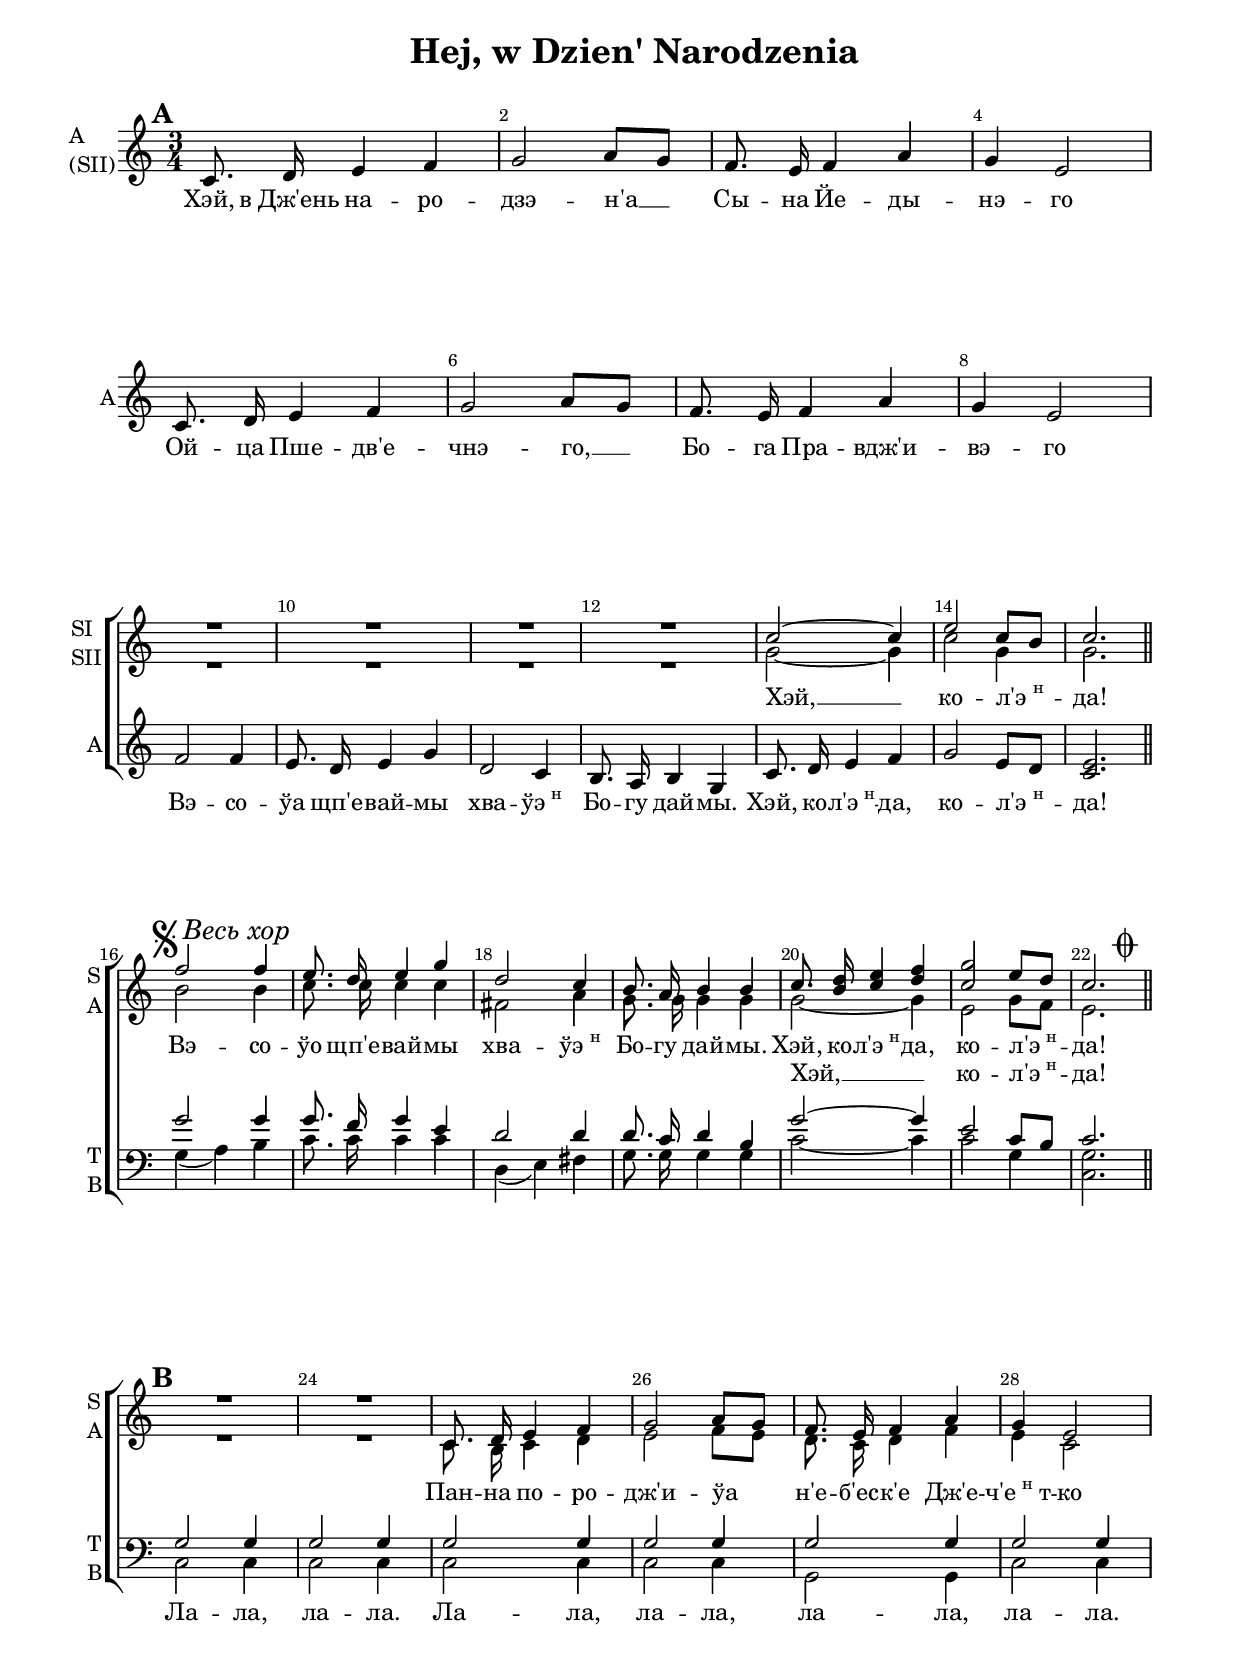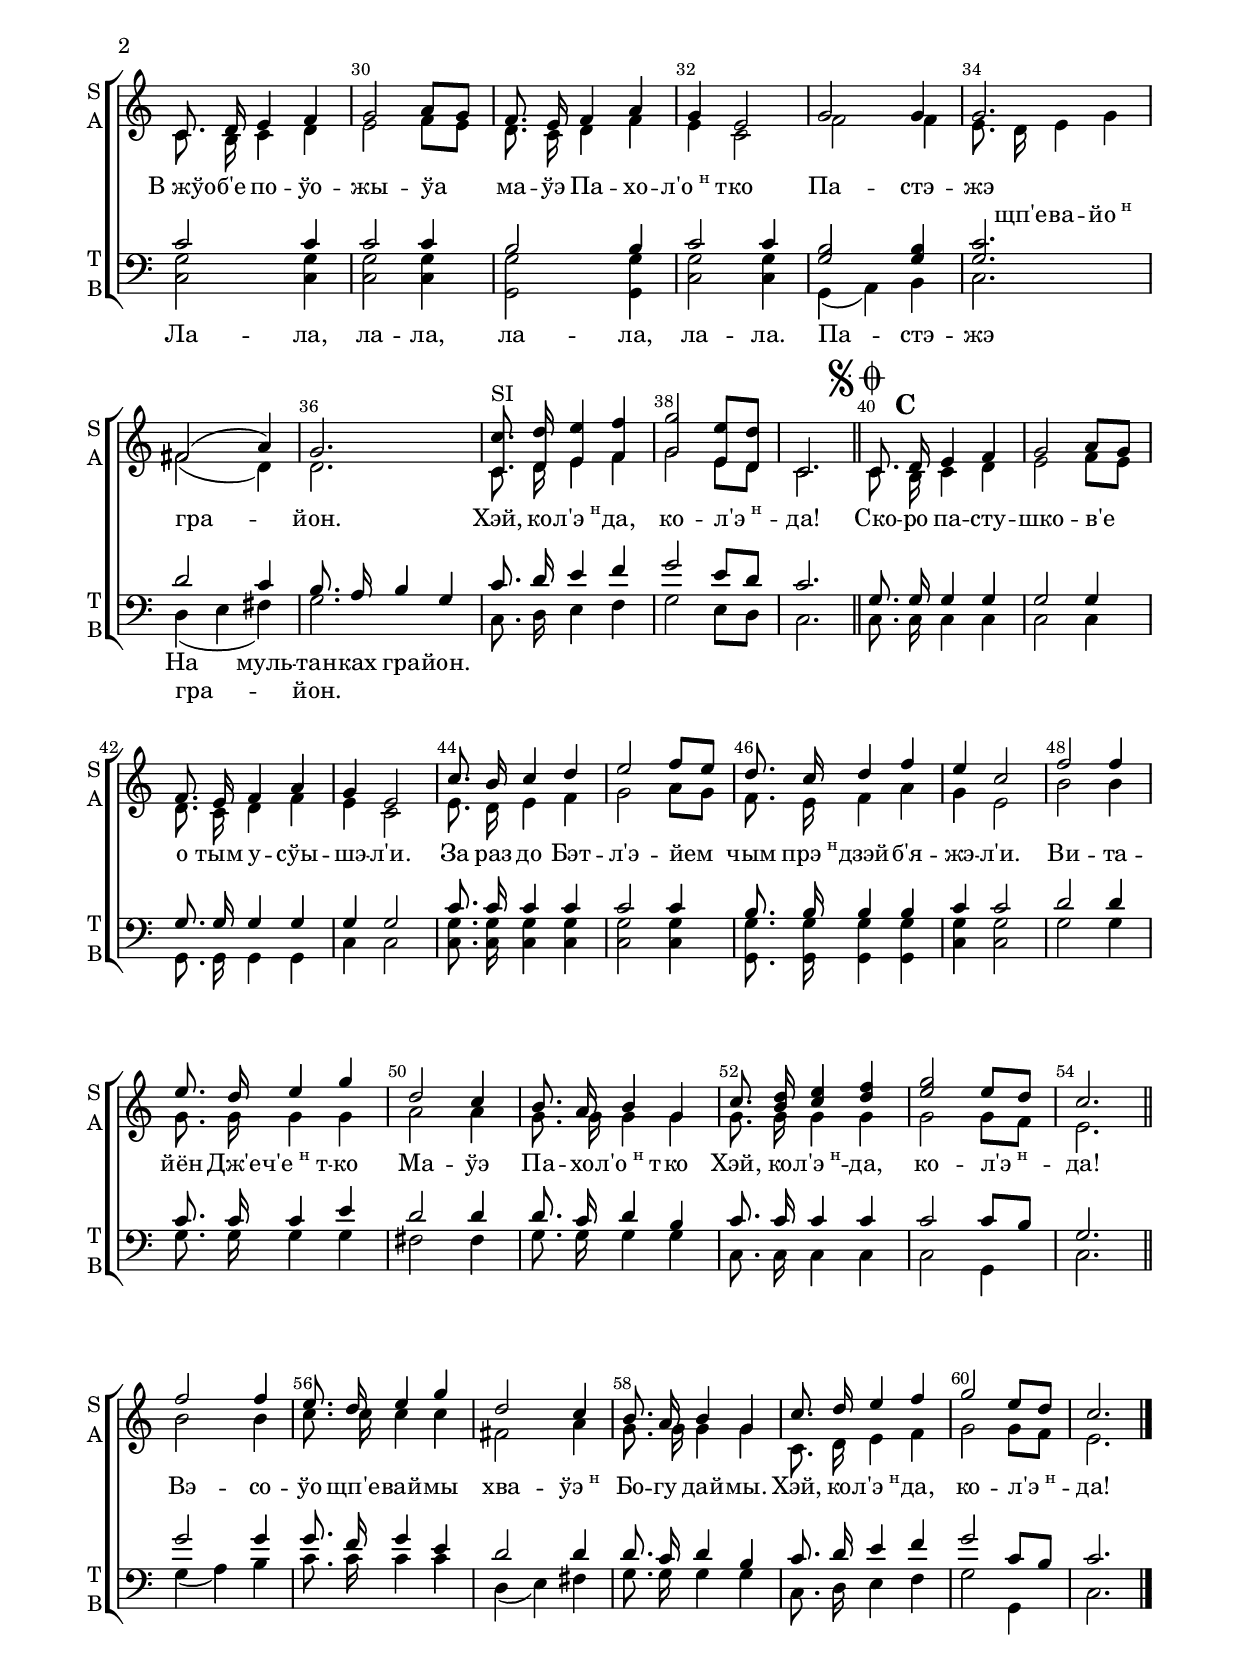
\version "2.18.2"

% закомментируйте строку ниже, чтобы получался pdf с навигацией
#(ly:set-option 'point-and-click #f)
#(ly:set-option 'midi-extension "mid")
#(set-default-paper-size "a4")
#(set-global-staff-size 19)

global = { \time 3/4 \key c \major }

sopIvoice = \relative c'' {
  \global
  \dynamicUp
  \autoBeamOff
  \override Score.BarNumber.break-visibility = #end-of-line-invisible
  \set Score.barNumberVisibility = #(every-nth-bar-number-visible 2)
  R2.*12 | c2~ c4 | e2 c8[ b] | c2. \bar "||"
  
}

sopIIvoice = \relative c'' {
  \global
  \autoBeamOff
  R2.*12 | g2~ g4 | c2 g4 | g2. \break
}

altbegin = \relative c' {
  \global
  \autoBeamOff
  \set Score.markFormatter = #format-mark-box-numbers
  \mark \default 
  c8. d16 e4 f | g2 a8[ g] | f8. e16 f4 a | g e2 | \break
  c8. d16 e4 f | g2 a8[ g] | f8. e16 f4 a | g e2 | \break
  f2 f4 | e8. d16 e4 g | d2 c4 | b8. a16 b4 g | c8. d16 e4 f | g2 e8[ d] | <c e>2.
}

sopvoice = \relative c'' {
  \autoBeamOff
  \set Score.markFormatter = #format-mark-box-alphabet
  \mark \markup { \musicglyph #"scripts.segno" \italic "Весь хор"}
  f2 f4 | e8. d16 e4 g | d2 c4 | b8. a16 b4 b | c8. <b d>16 <c e>4 <d f> | <c g'>2 e8[ d] | << c2. {s8 s s s s \mark \markup { \musicglyph #"scripts.coda" } s } >> \break 
  \set Score.markFormatter = #format-mark-box-numbers
  \mark \default
  R2.*2 | c,8. d16 e4 f | g2 a8[ g] | f8. e16 f4 a | g e2 | \break
  c8. d16 e4 f | g2 a8[ g] | f8. e16 f4 a | g e2 | 
  
  g2 g4 | g2. | fis2( a4) | g2. | <c, c'>8.^"SI" <d d'>16 <e e'>4 <f f'> | <g g'>2 <e e'>8[ <d d'>] | c2. \bar "||"
  
  \mark \markup { \musicglyph #"scripts.segno" \musicglyph #"scripts.coda" }
  c8. \mark \default d16 e4 f | g2 a8[ g] | f8. e16 f4 a | g e2 |
  c'8. b16 c4 d | e2 f8[ e] | d8. c16 d4 f | e c2 |
  f2 f4 | e8. d16 e4 g | d2 c4 | b8. a16 b4 g | c8. <b d>16 <c e>4 <d f> | <e g>2 e8[ d] | c2. \bar "||" \break 
  
  f2 f4 | e8. d16 e4 g | d2 c4 | b8. a16 b4 g | c8. d16 e4 f g2 e8[ d] c2. \bar "|."
}

altvoice = \relative c' {
  \autoBeamOff
  b'2 b4 | c8. c16 c4 c | fis,2 a4 | g8. g16 g4 g | g2~ g4 | e2 g8[ f] | e2. \bar "||"
  
  R2.*2 | c8. b16 c4 d | e2 f8[ e] | d8. c16 d4 f | e c2 |
  c8. b16 c4 d | e2 f8[ e] | d8. c16 d4 f | e c2 |
  
  f2 f4 | e8. d16 e4 g | fis2( d4) | d2. | c8. d16 e4 f | g2 e8[ d] | c2.
  
  
  c8. b16 c4 d | e2 f8[ e] | d8. c16 d4 f | e c2 | 
  e8. d16 e4 f | g2 a8[ g] f8. e16 f4 a | g e2 |
  b' b4 | g8. g16 g4 g | a2 a4 | g8. g16 g4 g |
  g8. g16 g4 g | g2 g8[ f] e2.
  
  b'2 b4 | c8. c16 c4 c | fis,2 a4 | g8. g16 g4 g | c,8. d16 e4 f g2 g8[ f] e2.
}

tenorvoice = \relative c'' {
  \global
  \autoBeamOff
  R2.*15
  g2 g4 | g8. f16 g4 e | d2 d4 | d8. c16 d4 b | g'2~ g4 | e2 c8[ b] c2.
  
  g2 g4 | g2 g4 | g2 g4 | g2 g4 | g2 g4 | g2 g4
  c2 c4 | c2 c4  b2 b4 | c2 c4 |
  
  <g b>2 q4 | <g c>2. | d'2 c4 | b8. a16 b4 g | c8. d16 e4 f | g2 e8[ d] | c2.
  
  g8. g16 g4 g | g2 g4 | g8. g16 g4 g | g g2 | 
  c8. c16 c4 c | c2 c4 | b8. b16 b4 b | c c2 | 
  d d4 | c8. c16 c4 e | d2 d4 | d8. c16 d4 b |
  c8. c16 c4 c | c2 c8[ b] g2.
  
  g'2 g4 | g8. f16 g4 e | d2 d4 | d8. c16 d4 b | c8. d16 e4 f | g2 c,8[ b] c2.
 
}

bassvoice = \relative c' {
    \global
    \autoBeamOff 
    R2.*15
    g4( a) b | c8. c16 c4 c | d,4( e) fis | g8. g16 g4 g | c2~ c4 | c2 g4 | <c, g'>2.
    c2 c4 | c2 c4 | c2 c4 | c2 c4 | g2 g4 | c2 c4 |
    <c g'>2 q4 | q2 q4 | <g g'>2 q4 | <c g'>2 q4 |
    
    g4( a) b | c2. | d4( e fis) | g2.
    c,8. d16 e4 f | g2 e8[ d] c2.
    
    c8. c16 c4 c | c2 c4 | g8. g16 g4 g | c c2 | 
    <c g'>8. q16 q4 q | q2 q4 | <g g'>8. q16 q4 q | <c g'>4 q2 |
    g' g4 g8. g16 g4 g | fis2 fis4 | g8. g16 g4 g |
    c,8. c16 c4 c | c2 g4 | c2.
    
    g'4( a) b | c8. c16 c4 c | d,4( e) fis | g8. g16 g4 g | c,8. d16  e4 f g2 g,4 c2.
    
}

verseone = \lyricmode {
  Хэй, в_Дж'ень на -- ро -- дзэ -- н'а __ Сы -- на Йе -- ды -- нэ -- го
  Ой -- ца Пше -- дв'е -- чнэ -- го, __ Бо -- га Пра -- вдж'и -- вэ -- го
  Вэ -- со -- ўа щп'е -- вай -- мы хва -- \markup{ "ўэ"\super"н"} Бо -- гу дай -- мы. Хэй, ко -- \markup{ "л'э"\super"н"} -- да, 
  ко -- \markup{ "л'э"\super"н"} -- да!
}
 
kolenda= \lyricmode {
  Хэй, __ ко -- \markup{ "л'э"\super"н"} -- да!
  
}

versesop = \lyricmode {
  Вэ -- со -- ўо щп'е -- вай -- мы хва -- \markup{ "ўэ"\super"н"} Бо -- гу дай -- мы. Хэй, ко -- \markup{ "л'э"\super"н"} -- да, 
  ко -- \markup{ "л'э"\super"н"} -- да!   

  Пан -- на по -- ро -- дж'и -- ўа н'е -- б'ес -- к'е Дж'е -- \markup{"ч'е"\super"н""т"} -- ко
  В_жўо -- б'е по -- ўо -- жы -- ўа ма -- ўэ Па -- хо -- \markup{"л'о"\super"н""т"} -- ко
  
  Па -- стэ -- жэ гра -- йон. 
  Хэй, ко -- \markup{ "л'э"\super"н"} -- да, ко -- \markup{ "л'э"\super"н"} -- да!
  
  Ско -- ро па -- сту -- шко -- в'е о тым у -- сўы -- шэ -- л'и.
  За раз до Бэт -- л'э -- йем чым \markup{ "прэ"\super"н"} -- дзэй -- б'я -- жэ -- л'и.
  Ви -- та -- йён Дж'е -- \markup{"ч'е"\super"н""т"} -- ко Ма -- ўэ Па -- хо --  \markup{"л'о"\super"н""т"} -- ко
  
  Хэй, ко -- \markup{ "л'э"\super"н"} -- да, ко -- \markup{ "л'э"\super"н"} -- да!
  
  Вэ -- со -- ўо щп'е -- вай -- мы хва -- \markup{ "ўэ"\super"н"} Бо -- гу дай -- мы. Хэй, ко -- \markup{ "л'э"\super"н"} -- да, 
  ко -- \markup{ "л'э"\super"н"} -- да!   
}

versesecond = \lyricmode {
  \repeat unfold 12 \skip 1
  Хэй, __ ко -- \markup{ "л'э"\super"н"} -- да!
   \repeat unfold 27 \skip 1 
   щп'е -- ва -- \markup{ "йо"\super"н"}
}

versetenor = \lyricmode {
   \repeat unfold 38 \skip 1 
   \set associatedVoice = "bass"
   \skip 1
   гра -- йон.
  
}

versebass=\lyricmode { 
  \repeat unfold 16 \skip 1
  Ла -- ла, ла -- ла. Ла -- ла, ла -- ла, ла -- ла, ла -- ла.
  Ла -- ла, ла -- ла, ла -- ла, ла -- ла.
  Па -- стэ -- \set associatedVoice = "tenor"  % must be set one syllable early 
  жэ На муль -- тан -- ках гра -- йон.
}

%#(set-global-staff-size 19)
\paper {
  #(set-default-paper-size "a4")
  top-margin = 10
  left-margin = 20
  right-margin = 15
  bottom-margin = 15
  ragged-bottom = ##f
  ragged-last-bottom = ##f
  #(include-special-characters)
  indent = 0
}

\header {
  title = "Hej, w Dzien' Narodzenia"
  subtitle = " "
  %opus = "№ 140"
  %composer = \markup { \column { "т.: Йозеф Мор, 1816г" "м.: Франц Грубер, 1818г" }}
  %arranger = "перелож для см. хора"
  % Удалить строку версии LilyPond 
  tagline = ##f
}

\score {
  \new ChoirStaff
  <<
   
    
    \new Staff = #"sisii" \with {
      shortInstrumentName = \markup { \column { "SI" "SII"  } }
      midiInstrument = "voice oohs"
    } <<
      \new Voice  = "sopranoi" { \voiceOne \sopIvoice }
      \new Voice  = "sopranoii" { \voiceTwo \sopIIvoice }
    >>
    \new Lyrics = "sopranoi"
    
    \new Staff = #"sa" \with {
      shortInstrumentName = \markup { \column { "S" "A"  } }
      midiInstrument = "voice oohs"
    } <<
      \new Voice  = "soprano"  { \clef treble \global s2.*15 \voiceOne \sopvoice }
      \new Voice = "alto" { \global s2.*15 \voiceTwo \altvoice }
    >>
    
    \new Lyrics = "soprano"
    \new Lyrics = "alto"
    
     \new Staff = #"asii" \with {
      shortInstrumentName = "A"
      instrumentName = \markup { \column { "A" "(SII)"  } }
      midiInstrument = "voice oohs"
    } <<
      \new Voice = "altobegin" { \oneVoice \altbegin }
    >> 
    \new Lyrics = "altobegin"
    
    \new Staff \with {
      shortInstrumentName = \markup { \column { "T" "B" } }
      midiInstrument = "voice oohs"
    } <<
        \new Voice = "tenor" { \voiceOne \clef bass \tenorvoice }
        \new Voice = "bass" {  \voiceTwo \bassvoice }
    >>
    \new Lyrics = "tenor "
    \new Lyrics = "bass"
    
     %lyrics
     \context Lyrics = "sopranoi" { \lyricsto "sopranoi" { \kolenda }}
     \context Lyrics = "soprano" { \lyricsto "soprano" { \versesop }}
     \context Lyrics = "alto" { \lyricsto "alto" {\versesecond }}
     \context Lyrics = "altobegin" {\lyricsto "altobegin" { \verseone }}
     \context Lyrics = "tenor" { \lyricsto "tenor" { \versetenor }}
     \context Lyrics = "bass" { \lyricsto "bass" { \versebass }}
  >>
  \layout { 
    %#(layout-set-staff-size 17)
    \context {
    \Staff \RemoveEmptyStaves
    \override VerticalAxisGroup.remove-first = ##t
    }
  }
  \midi {
    \tempo 4=120
  }
}
